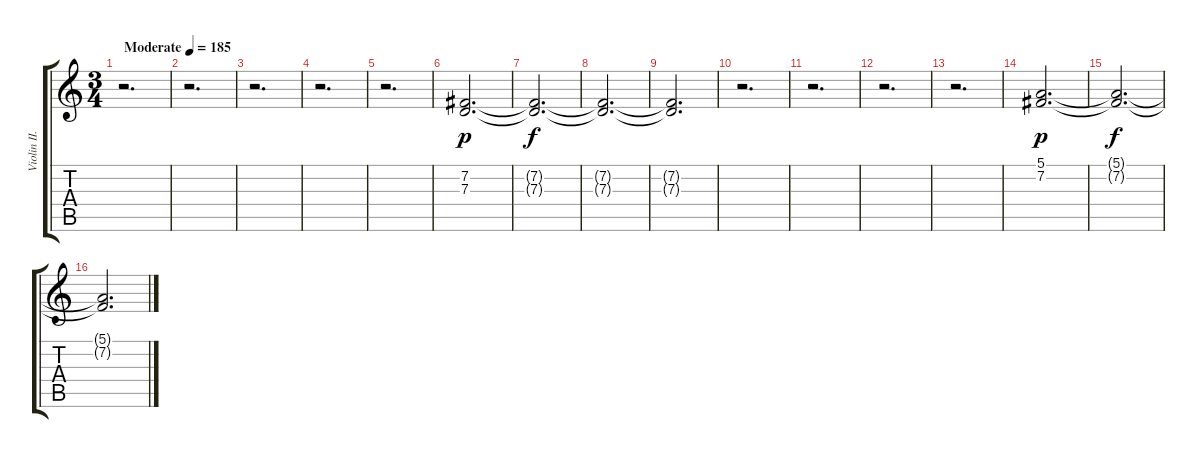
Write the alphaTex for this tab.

\track ("Violin II." "Violin II.") {instrument stringensemble2}
\staff {score tabs}
\tuning (E4 B3 G3 D3 A2 E2) {hide}
\ts (3 4)
\tempo (185 "Moderate")
\clef g2
\ks c
r.2{d dy p instrument stringensemble2} |
r.2{d} |
r.2{d} |
r.2{d} |
r.2{d} |
(7.2 7.3).2{d volume 15 balance 6} |
(7.2{t} 7.3{t}).2{d dy f} |
(7.2{t} 7.3{t}).2{d} |
(7.2{t} 7.3{t}).2{d} |
r.2{d} |
r.2{d} |
r.2{d} |
r.2{d} |
(5.1 7.2).2{d dy p} |
(5.1{t} 7.2{t}).2{d dy f} |
(5.1{t} 7.2{t}).2{d}
